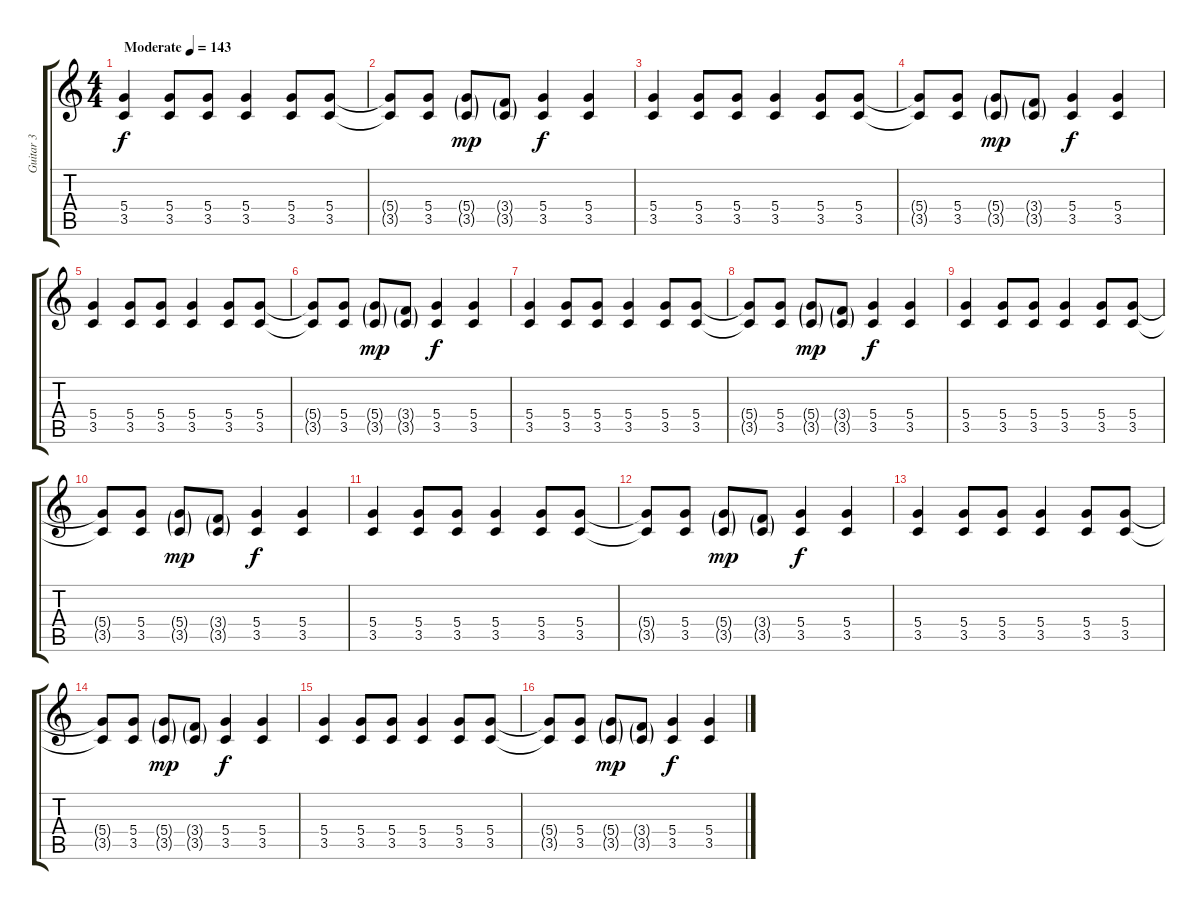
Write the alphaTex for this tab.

\track ("Guitar 3" "Guitar 3") {instrument electricguitarmuted}
\staff {score tabs}
\tuning (E4 B3 G3 D3 A2 E2) {hide}
\ts (4 4)
\tempo (143 "Moderate")
\clef g2
\ks c
(5.4 3.5).4{dy f instrument electricguitarmuted} (5.4 3.5).8 (5.4 3.5).8 (5.4 3.5).4 (5.4 3.5).8 (5.4 3.5).8 |
(5.4{t} 3.5{t}).8 (5.4 3.5).8 (5.4{g} 3.5{g}).8{dy mp} (3.4{g} 3.5{g}).8 (5.4 3.5).4{dy f} (5.4 3.5).4 |
(5.4 3.5).4 (5.4 3.5).8 (5.4 3.5).8 (5.4 3.5).4 (5.4 3.5).8 (5.4 3.5).8 |
(5.4{t} 3.5{t}).8 (5.4 3.5).8 (5.4{g} 3.5{g}).8{dy mp} (3.4{g} 3.5{g}).8 (5.4 3.5).4{dy f} (5.4 3.5).4 |
(5.4 3.5).4 (5.4 3.5).8 (5.4 3.5).8 (5.4 3.5).4 (5.4 3.5).8 (5.4 3.5).8 |
(5.4{t} 3.5{t}).8 (5.4 3.5).8 (5.4{g} 3.5{g}).8{dy mp} (3.4{g} 3.5{g}).8 (5.4 3.5).4{dy f} (5.4 3.5).4 |
(5.4 3.5).4 (5.4 3.5).8 (5.4 3.5).8 (5.4 3.5).4 (5.4 3.5).8 (5.4 3.5).8 |
(5.4{t} 3.5{t}).8 (5.4 3.5).8 (5.4{g} 3.5{g}).8{dy mp} (3.4{g} 3.5{g}).8 (5.4 3.5).4{dy f} (5.4 3.5).4 |
(5.4 3.5).4 (5.4 3.5).8 (5.4 3.5).8 (5.4 3.5).4 (5.4 3.5).8 (5.4 3.5).8 |
(5.4{t} 3.5{t}).8 (5.4 3.5).8 (5.4{g} 3.5{g}).8{dy mp} (3.4{g} 3.5{g}).8 (5.4 3.5).4{dy f} (5.4 3.5).4 |
(5.4 3.5).4 (5.4 3.5).8 (5.4 3.5).8 (5.4 3.5).4 (5.4 3.5).8 (5.4 3.5).8 |
(5.4{t} 3.5{t}).8 (5.4 3.5).8 (5.4{g} 3.5{g}).8{dy mp} (3.4{g} 3.5{g}).8 (5.4 3.5).4{dy f} (5.4 3.5).4 |
(5.4 3.5).4 (5.4 3.5).8 (5.4 3.5).8 (5.4 3.5).4 (5.4 3.5).8 (5.4 3.5).8 |
(5.4{t} 3.5{t}).8 (5.4 3.5).8 (5.4{g} 3.5{g}).8{dy mp} (3.4{g} 3.5{g}).8 (5.4 3.5).4{dy f} (5.4 3.5).4 |
(5.4 3.5).4 (5.4 3.5).8 (5.4 3.5).8 (5.4 3.5).4 (5.4 3.5).8 (5.4 3.5).8 |
(5.4{t} 3.5{t}).8 (5.4 3.5).8 (5.4{g} 3.5{g}).8{dy mp} (3.4{g} 3.5{g}).8 (5.4 3.5).4{dy f} (5.4 3.5).4
